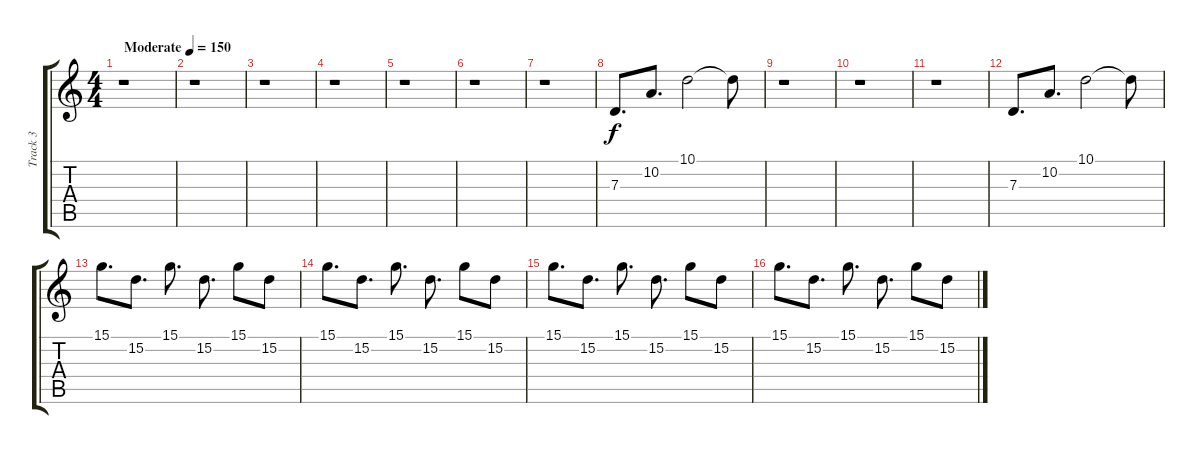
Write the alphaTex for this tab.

\track ("Track 3" "Track 3") {instrument stringensemble1}
\staff {score tabs}
\tuning (E4 B3 G3 D3 A2 E2) {hide}
\ts (4 4)
\tempo (150 "Moderate")
\clef g2
\ks c
r.1{dy f instrument stringensemble1} |
r.1 |
r.1 |
r.1 |
r.1 |
r.1 |
r.1 |
7.3.8{d} 10.2.8{d} 10.1.2 10.1{t}.8 |
r.1 |
r.1 |
r.1 |
7.3.8{d} 10.2.8{d} 10.1.2 10.1{t}.8 |
15.1.8{d} 15.2.8{d} 15.1.8{d} 15.2.8{d} 15.1.8 15.2.8 |
15.1.8{d} 15.2.8{d} 15.1.8{d} 15.2.8{d} 15.1.8 15.2.8 |
15.1.8{d} 15.2.8{d} 15.1.8{d} 15.2.8{d} 15.1.8 15.2.8 |
15.1.8{d} 15.2.8{d} 15.1.8{d} 15.2.8{d} 15.1.8 15.2.8
